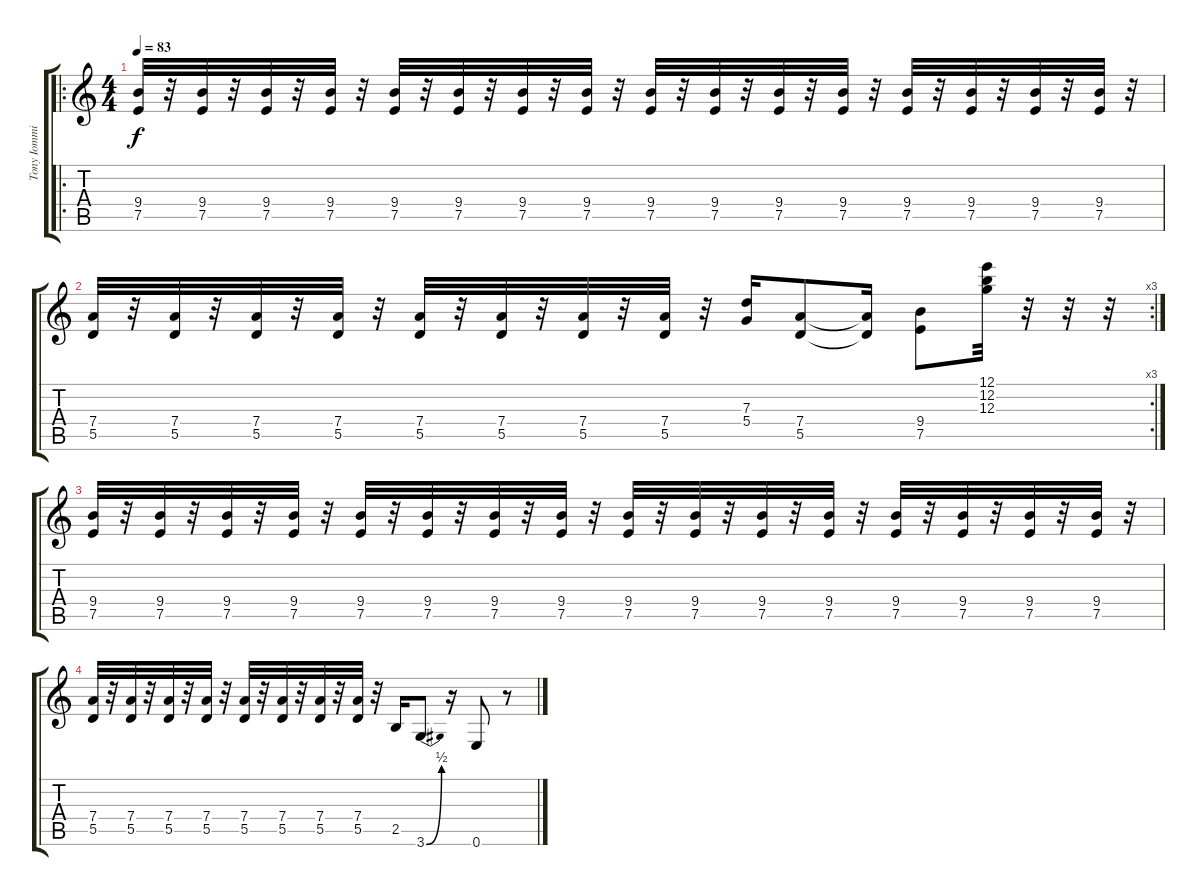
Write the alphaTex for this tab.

\track ("Tony Iommi (Base)" "Tony Iommi") {instrument overdrivenguitar}
\staff {score tabs}
\tuning (E4 B3 G3 D3 A2 E2) {hide}
\ro
\ts (4 4)
\tempo 83
\clef g2
\ks c
(9.4 7.5).32{dy f} r.32 (9.4 7.5).32 r.32 (9.4 7.5).32 r.32 (9.4 7.5).32 r.32 (9.4 7.5).32 r.32 (9.4 7.5).32 r.32 (9.4 7.5).32 r.32 (9.4 7.5).32 r.32 (9.4 7.5).32 r.32 (9.4 7.5).32 r.32 (9.4 7.5).32 r.32 (9.4 7.5).32 r.32 (9.4 7.5).32 r.32 (9.4 7.5).32 r.32 (9.4 7.5).32 r.32 (9.4 7.5).32 r.32 |
\rc 3
(7.4 5.5).32 r.32 (7.4 5.5).32 r.32 (7.4 5.5).32 r.32 (7.4 5.5).32 r.32 (7.4 5.5).32 r.32 (7.4 5.5).32 r.32 (7.4 5.5).32 r.32 (7.4 5.5).32 r.32 (7.3 5.4).16 (7.4 5.5).8 (7.4{t} 5.5{t}).16 (9.4 7.5).8 (12.1 12.2 12.3).32 r.32 r.32 r.32 |
(9.4 7.5).32 r.32 (9.4 7.5).32 r.32 (9.4 7.5).32 r.32 (9.4 7.5).32 r.32 (9.4 7.5).32 r.32 (9.4 7.5).32 r.32 (9.4 7.5).32 r.32 (9.4 7.5).32 r.32 (9.4 7.5).32 r.32 (9.4 7.5).32 r.32 (9.4 7.5).32 r.32 (9.4 7.5).32 r.32 (9.4 7.5).32 r.32 (9.4 7.5).32 r.32 (9.4 7.5).32 r.32 (9.4 7.5).32 r.32 |
(7.4 5.5).32 r.32 (7.4 5.5).32 r.32 (7.4 5.5).32 r.32 (7.4 5.5).32 r.32 (7.4 5.5).32 r.32 (7.4 5.5).32 r.32 (7.4 5.5).32 r.32 (7.4 5.5).32 r.32 2.5.16 3.6{be (bend 0 0 60 2)}.8 r.16 0.6.8 r.8
